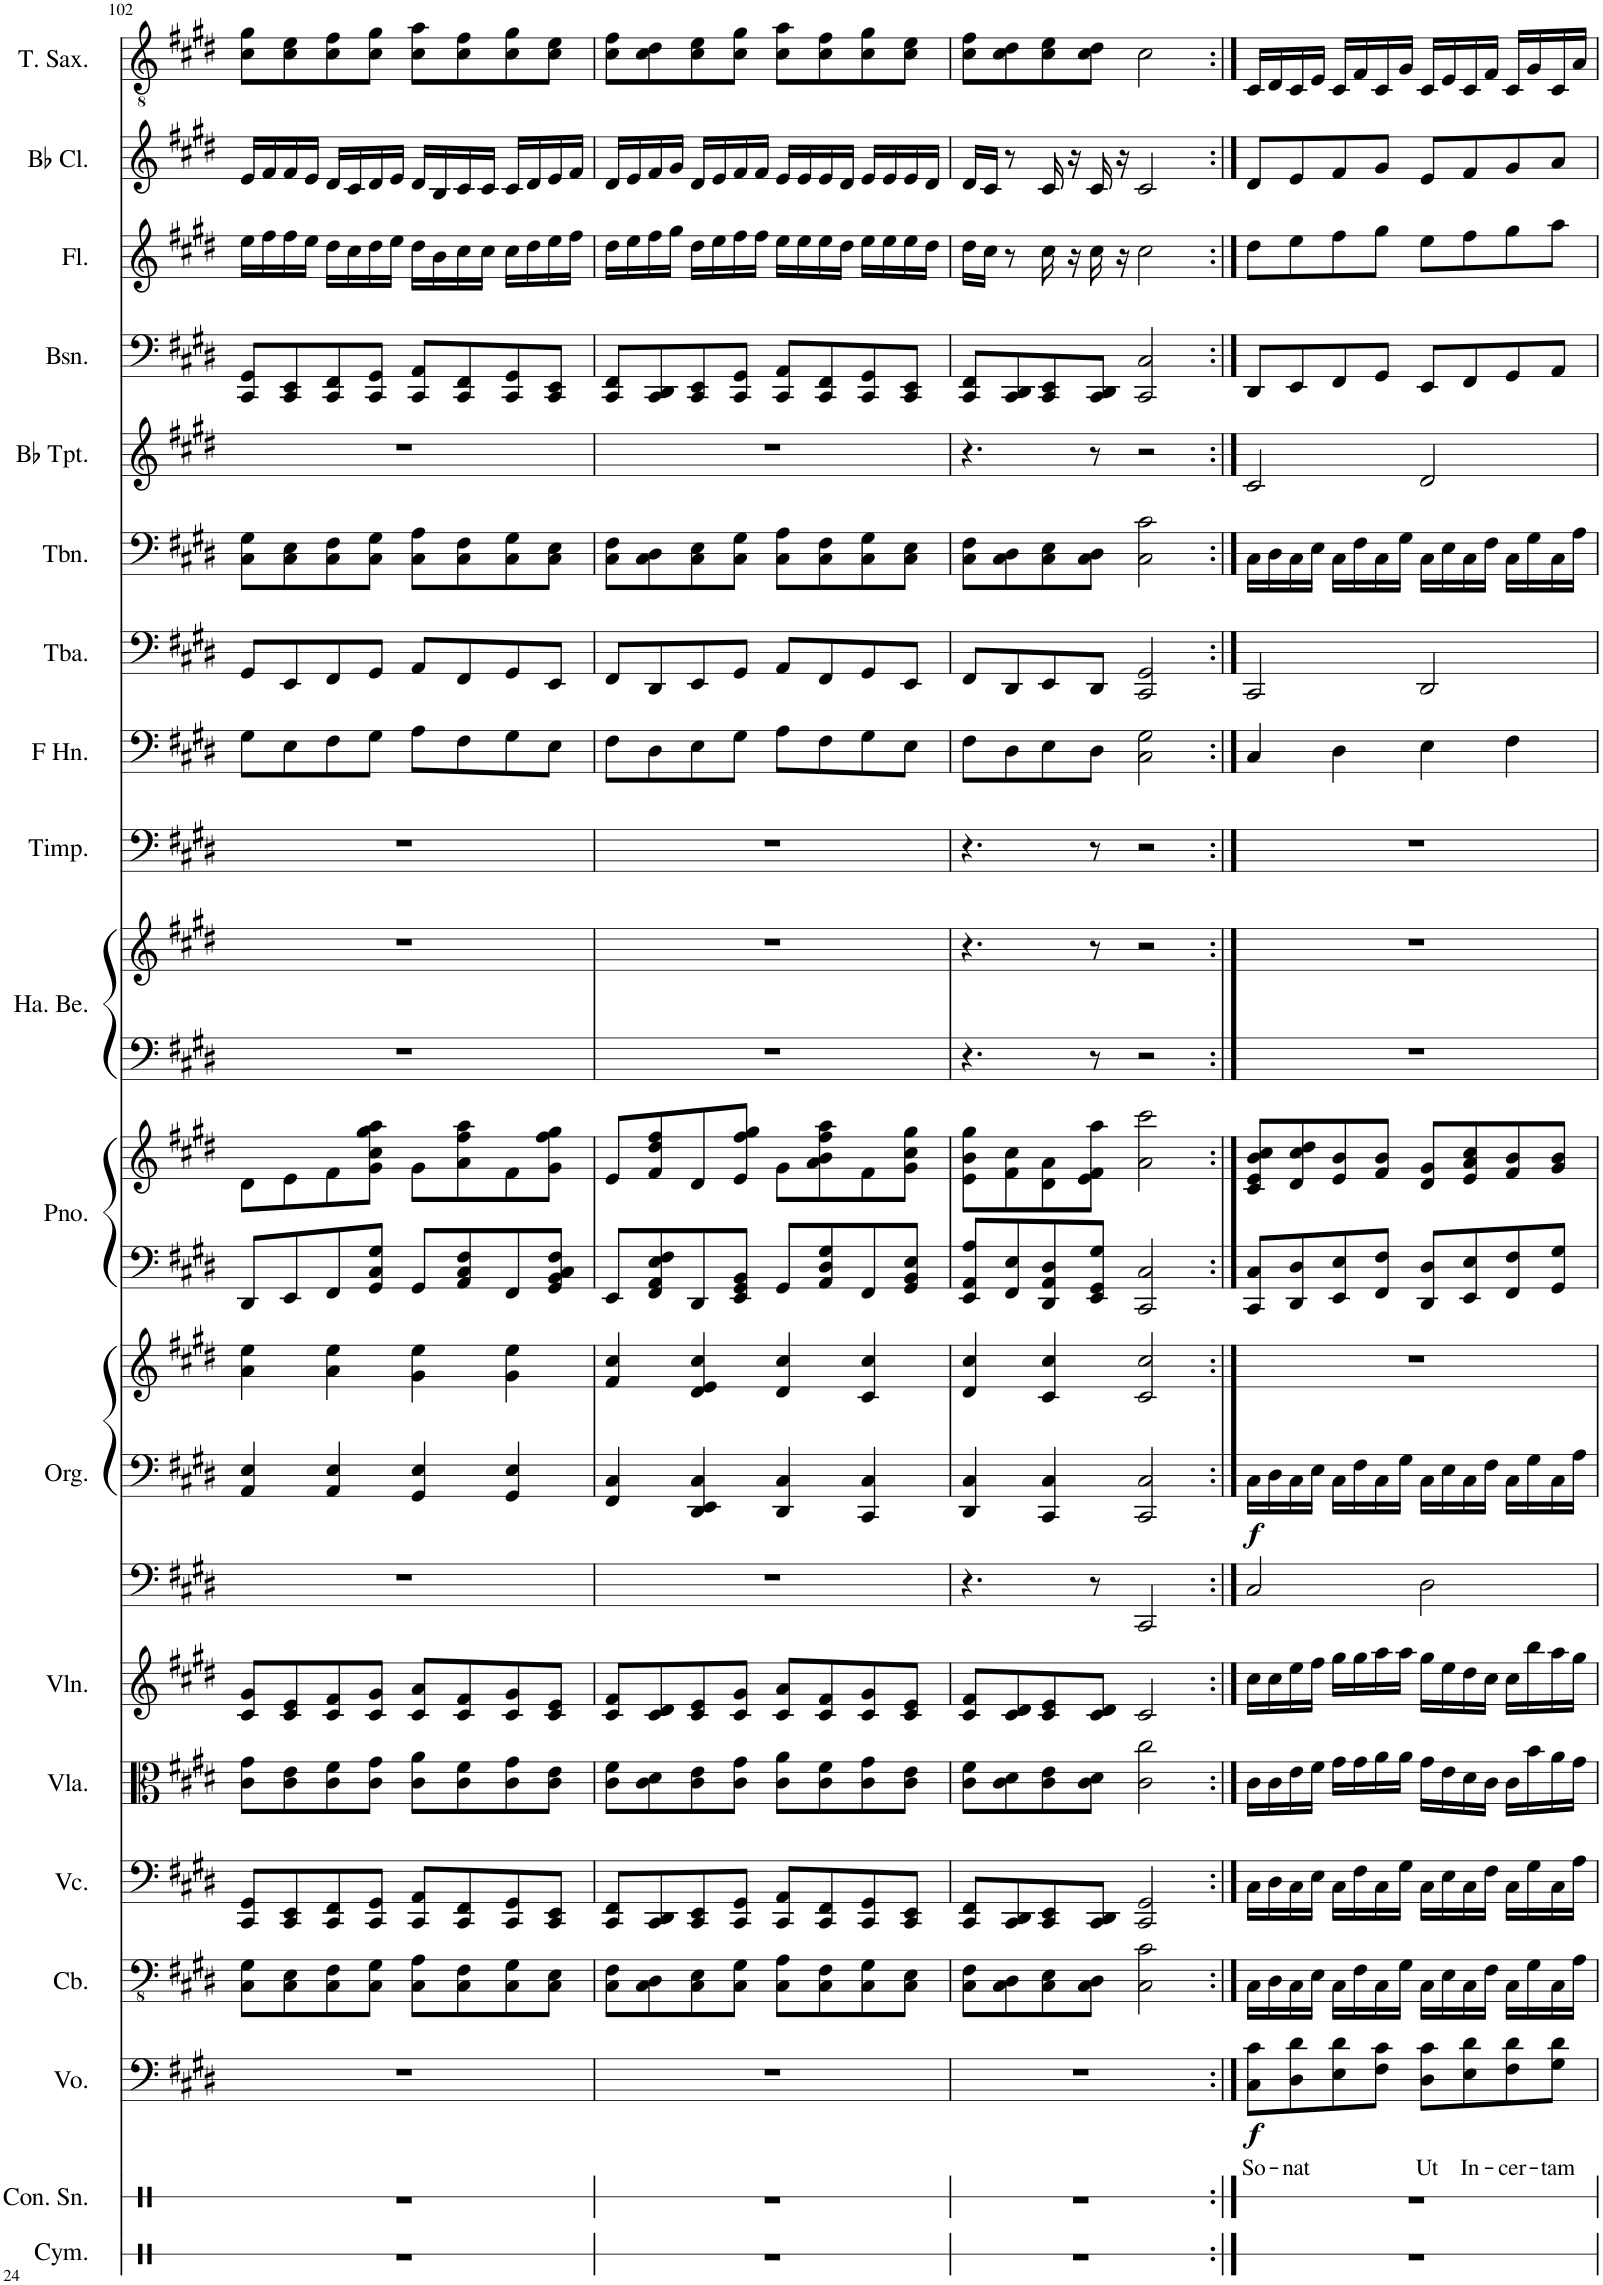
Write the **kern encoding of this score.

**kern	**kern	**kern	**text	**dynam	**kern	**kern	**kern	**kern	**kern	**kern	**kern	**dynam	**kern	**kern	**kern	**kern	**kern	**kern	**kern	**kern	**kern	**kern	**kern	**kern	**kern
*part19	*part18	*part17	*part17	*part17	*part16	*part15	*part14	*part13	*part12	*part12	*part12	*part12	*part11	*part11	*part10	*part10	*part9	*part8	*part7	*part6	*part5	*part4	*part3	*part2	*part1
*staff23	*staff22	*staff21	*staff21	*staff21	*staff20	*staff19	*staff18	*staff17	*staff16	*staff15	*staff14	*staff14/15/16	*staff13	*staff12	*staff11	*staff10	*staff9	*staff8	*staff7	*staff6	*staff5	*staff4	*staff3	*staff2	*staff1
*I"Cymbal	*I"Concert Snare Drum	*I"Voice	*	*	*I"Contrabass	*I"Violoncello	*I"Viola	*I"Violin	*I"Organ	*	*	*	*I"Piano	*	*I"Hand Bells	*	*I"Timpani	*I"Horn in F	*I"Tuba	*I"Trombone	*I"Bb Trumpet	*I"Bassoon	*I"Flute	*I"Bb Clarinet	*I"Tenor Saxophone
*I'Cym.	*I'Con. Sn.	*I'Vo.	*	*	*I'Cb.	*I'Vc.	*I'Vla.	*I'Vln.	*I'Org.	*	*	*	*I'Pno.	*	*I'Ha. Be.	*	*I'Timp.	*	*I'Tba.	*I'Tbn.	*I'Bb Tpt.	*I'Bsn.	*I'Fl.	*I'Bb Cl.	*I'T. Sax.
!!LO:PB:g=z
*clefX	*clefX	*clefF4	*	*	*clefFv4	*clefF4	*clefC3	*clefG2	*clefF4	*clefF4	*clefG2	*	*clefF4	*clefG2	*clefF4	*clefG2	*clefF4	*clefF4	*clefF4	*clefF4	*clefG2	*clefF4	*clefG2	*clefG2	*clefGv2
*	*	*	*	*	*ITrd7c12	*	*	*	*	*	*	*	*	*	*	*	*	*ITrd4c7	*	*	*ITrd1c2	*	*	*ITrd1c2	*ITrd8c14
*k[]	*k[]	*k[f#c#g#d#]	*	*	*k[f#c#g#d#]	*k[f#c#g#d#]	*k[f#c#g#d#]	*k[f#c#g#d#]	*k[f#c#g#d#]	*k[f#c#g#d#]	*k[f#c#g#d#]	*	*k[f#c#g#d#]	*k[f#c#g#d#]	*k[f#c#g#d#]	*k[f#c#g#d#]	*k[f#c#g#d#]	*k[f#c#g#d#]	*k[f#c#g#d#]	*k[f#c#g#d#]	*k[f#c#g#d#]	*k[f#c#g#d#]	*k[f#c#g#d#]	*k[f#c#g#d#]	*k[f#c#g#d#]
*M4/4	*M4/4	*M4/4	*	*	*M4/4	*M4/4	*M4/4	*M4/4	*M4/4	*M4/4	*M4/4	*	*M4/4	*M4/4	*M4/4	*M4/4	*M4/4	*M4/4	*M4/4	*M4/4	*M4/4	*M4/4	*M4/4	*M4/4	*M4/4
=102	=102	=102	=102	=102	=102	=102	=102	=102	=102	=102	=102	=102	=102	=102	=102	=102	=102	=102	=102	=102	=102	=102	=102	=102	=102
1r	1r	1r	.	.	8CC#\ 8GG#\L	8CC#/ 8GG#/L	8c#\ 8g#\L	8c#/ 8g#/L	1r	4AA/ 4E/	4a\ 4ee\	.	8DD#/L	8d#\L	1r	1r	1r	8G#\L	8GG#/L	8C#\ 8G#\L	1r	8CC#/ 8GG#/L	16ee\LL	16e/LL	8c#\ 8g#\L
.	.	.	.	.	.	.	.	.	.	.	.	.	.	.	.	.	.	.	.	.	.	.	16ff#\	16f#/	.
.	.	.	.	.	8CC#\ 8EE\	8CC#/ 8EE/	8c#\ 8e\	8c#/ 8e/	.	.	.	.	8EE/	8e\	.	.	.	8E\	8EE/	8C#\ 8E\	.	8CC#/ 8EE/	16ff#\	16f#/	8c#\ 8e\
.	.	.	.	.	.	.	.	.	.	.	.	.	.	.	.	.	.	.	.	.	.	.	16ee\JJ	16e/JJ	.
.	.	.	.	.	8CC#\ 8FF#\	8CC#/ 8FF#/	8c#\ 8f#\	8c#/ 8f#/	.	4AA/ 4E/	4a\ 4ee\	.	8FF#/	8f#\	.	.	.	8F#\	8FF#/	8C#\ 8F#\	.	8CC#/ 8FF#/	16dd#\LL	16d#/LL	8c#\ 8f#\
.	.	.	.	.	.	.	.	.	.	.	.	.	.	.	.	.	.	.	.	.	.	.	16cc#\	16c#/	.
.	.	.	.	.	8CC#\ 8GG#\J	8CC#/ 8GG#/J	8c#\ 8g#\J	8c#/ 8g#/J	.	.	.	.	8GG#/ 8C#/ 8G#/J	8g#\ 8cc#\ 8gg#\ 8aa\J	.	.	.	8G#\J	8GG#/J	8C#\ 8G#\J	.	8CC#/ 8GG#/J	16dd#\	16d#/	8c#\ 8g#\J
.	.	.	.	.	.	.	.	.	.	.	.	.	.	.	.	.	.	.	.	.	.	.	16ee\JJ	16e/JJ	.
.	.	.	.	.	8CC#\ 8AA\L	8CC#/ 8AA/L	8c#\ 8a\L	8c#/ 8a/L	.	4GG#/ 4E/	4g#\ 4ee\	.	8GG#/L	8g#\L	.	.	.	8A\L	8AA/L	8C#\ 8A\L	.	8CC#/ 8AA/L	16dd#\LL	16d#/LL	8c#\ 8a\L
.	.	.	.	.	.	.	.	.	.	.	.	.	.	.	.	.	.	.	.	.	.	.	16b\	16B/	.
.	.	.	.	.	8CC#\ 8FF#\	8CC#/ 8FF#/	8c#\ 8f#\	8c#/ 8f#/	.	.	.	.	8AA/ 8C#/ 8F#/	8a\ 8ff#\ 8aa\	.	.	.	8F#\	8FF#/	8C#\ 8F#\	.	8CC#/ 8FF#/	16cc#\	16c#/	8c#\ 8f#\
.	.	.	.	.	.	.	.	.	.	.	.	.	.	.	.	.	.	.	.	.	.	.	16cc#\JJ	16c#/JJ	.
.	.	.	.	.	8CC#\ 8GG#\	8CC#/ 8GG#/	8c#\ 8g#\	8c#/ 8g#/	.	4GG#/ 4E/	4g#\ 4ee\	.	8FF#/	8f#\	.	.	.	8G#\	8GG#/	8C#\ 8G#\	.	8CC#/ 8GG#/	16cc#\LL	16c#/LL	8c#\ 8g#\
.	.	.	.	.	.	.	.	.	.	.	.	.	.	.	.	.	.	.	.	.	.	.	16dd#\	16d#/	.
.	.	.	.	.	8CC#\ 8EE\J	8CC#/ 8EE/J	8c#\ 8e\J	8c#/ 8e/J	.	.	.	.	8GG#/ 8BB/ 8C#/ 8F#/J	8g#\ 8ff#\ 8gg#\J	.	.	.	8E\J	8EE/J	8C#\ 8E\J	.	8CC#/ 8EE/J	16ee\	16e/	8c#\ 8e\J
.	.	.	.	.	.	.	.	.	.	.	.	.	.	.	.	.	.	.	.	.	.	.	16ff#\JJ	16f#/JJ	.
=103	=103	=103	=103	=103	=103	=103	=103	=103	=103	=103	=103	=103	=103	=103	=103	=103	=103	=103	=103	=103	=103	=103	=103	=103	=103
1r	1r	1r	.	.	8CC#\ 8FF#\L	8CC#/ 8FF#/L	8c#\ 8f#\L	8c#/ 8f#/L	1r	4FF#/ 4C#/	4f#/ 4cc#/	.	8EE/L	8e/L	1r	1r	1r	8F#\L	8FF#/L	8C#\ 8F#\L	1r	8CC#/ 8FF#/L	16dd#\LL	16d#/LL	8c#\ 8f#\L
.	.	.	.	.	.	.	.	.	.	.	.	.	.	.	.	.	.	.	.	.	.	.	16ee\	16e/	.
.	.	.	.	.	8CC#\ 8DD#\	8CC#/ 8DD#/	8c#\ 8d#\	8c#/ 8d#/	.	.	.	.	8FF#/ 8AA/ 8E/ 8F#/	8f#/ 8dd#/ 8ff#/	.	.	.	8D#\	8DD#/	8C#\ 8D#\	.	8CC#/ 8DD#/	16ff#\	16f#/	8c#\ 8d#\
.	.	.	.	.	.	.	.	.	.	.	.	.	.	.	.	.	.	.	.	.	.	.	16gg#\JJ	16g#/JJ	.
.	.	.	.	.	8CC#\ 8EE\	8CC#/ 8EE/	8c#\ 8e\	8c#/ 8e/	.	4DD#/ 4EE/ 4C#/	4d#/ 4e/ 4cc#/	.	8DD#/	8d#/	.	.	.	8E\	8EE/	8C#\ 8E\	.	8CC#/ 8EE/	16dd#\LL	16d#/LL	8c#\ 8e\
.	.	.	.	.	.	.	.	.	.	.	.	.	.	.	.	.	.	.	.	.	.	.	16ee\	16e/	.
.	.	.	.	.	8CC#\ 8GG#\J	8CC#/ 8GG#/J	8c#\ 8g#\J	8c#/ 8g#/J	.	.	.	.	8EE/ 8GG#/ 8BB/J	8e/ 8ff#/ 8gg#/J	.	.	.	8G#\J	8GG#/J	8C#\ 8G#\J	.	8CC#/ 8GG#/J	16ff#\	16f#/	8c#\ 8g#\J
.	.	.	.	.	.	.	.	.	.	.	.	.	.	.	.	.	.	.	.	.	.	.	16ff#\JJ	16f#/JJ	.
.	.	.	.	.	8CC#\ 8AA\L	8CC#/ 8AA/L	8c#\ 8a\L	8c#/ 8a/L	.	4DD#/ 4C#/	4d#/ 4cc#/	.	8GG#/L	8g#\L	.	.	.	8A\L	8AA/L	8C#\ 8A\L	.	8CC#/ 8AA/L	16ee\LL	16e/LL	8c#\ 8a\L
.	.	.	.	.	.	.	.	.	.	.	.	.	.	.	.	.	.	.	.	.	.	.	16ee\	16e/	.
.	.	.	.	.	8CC#\ 8FF#\	8CC#/ 8FF#/	8c#\ 8f#\	8c#/ 8f#/	.	.	.	.	8AA/ 8D#/ 8G#/	8a\ 8b\ 8ff#\ 8aa\	.	.	.	8F#\	8FF#/	8C#\ 8F#\	.	8CC#/ 8FF#/	16ee\	16e/	8c#\ 8f#\
.	.	.	.	.	.	.	.	.	.	.	.	.	.	.	.	.	.	.	.	.	.	.	16dd#\JJ	16d#/JJ	.
.	.	.	.	.	8CC#\ 8GG#\	8CC#/ 8GG#/	8c#\ 8g#\	8c#/ 8g#/	.	4CC#/ 4C#/	4c#/ 4cc#/	.	8FF#/	8f#\	.	.	.	8G#\	8GG#/	8C#\ 8G#\	.	8CC#/ 8GG#/	16ee\LL	16e/LL	8c#\ 8g#\
.	.	.	.	.	.	.	.	.	.	.	.	.	.	.	.	.	.	.	.	.	.	.	16ee\	16e/	.
.	.	.	.	.	8CC#\ 8EE\J	8CC#/ 8EE/J	8c#\ 8e\J	8c#/ 8e/J	.	.	.	.	8GG#/ 8BB/ 8E/J	8g#\ 8cc#\ 8gg#\J	.	.	.	8E\J	8EE/J	8C#\ 8E\J	.	8CC#/ 8EE/J	16ee\	16e/	8c#\ 8e\J
.	.	.	.	.	.	.	.	.	.	.	.	.	.	.	.	.	.	.	.	.	.	.	16dd#\JJ	16d#/JJ	.
=104	=104	=104	=104	=104	=104	=104	=104	=104	=104	=104	=104	=104	=104	=104	=104	=104	=104	=104	=104	=104	=104	=104	=104	=104	=104
1r	1r	1r	.	.	8CC#\ 8FF#\L	8CC#/ 8FF#/L	8c#\ 8f#\L	8c#/ 8f#/L	4.r	4DD#/ 4C#/	4d#/ 4cc#/	.	8EE/ 8AA/ 8A/L	8e\ 8b\ 8gg#\L	4.r	4.r	4.r	8F#\L	8FF#/L	8C#\ 8F#\L	4.r	8CC#/ 8FF#/L	16dd#\LL	16d#/LL	8c#\ 8f#\L
.	.	.	.	.	.	.	.	.	.	.	.	.	.	.	.	.	.	.	.	.	.	.	16cc#\JJ	16c#/JJ	.
.	.	.	.	.	8CC#\ 8DD#\	8CC#/ 8DD#/	8c#\ 8d#\	8c#/ 8d#/	.	.	.	.	8FF#/ 8E/	8f#\ 8cc#\	.	.	.	8D#\	8DD#/	8C#\ 8D#\	.	8CC#/ 8DD#/	8r	8r	8c#\ 8d#\
.	.	.	.	.	8CC#\ 8EE\	8CC#/ 8EE/	8c#\ 8e\	8c#/ 8e/	.	4CC#/ 4C#/	4c#/ 4cc#/	.	8DD#/ 8AA/ 8D#/	8d#\ 8a\	.	.	.	8E\	8EE/	8C#\ 8E\	.	8CC#/ 8EE/	16cc#\	16c#/	8c#\ 8e\
.	.	.	.	.	.	.	.	.	.	.	.	.	.	.	.	.	.	.	.	.	.	.	16r	16r	.
.	.	.	.	.	8CC#\ 8DD#\J	8CC#/ 8DD#/J	8c#\ 8d#\J	8c#/ 8d#/J	8r	.	.	.	8EE/ 8GG#/ 8G#/J	8e\ 8f#\ 8aa\J	8r	8r	8r	8D#\J	8DD#/J	8C#\ 8D#\J	8r	8CC#/ 8DD#/J	16cc#\	16c#/	8c#\ 8d#\J
.	.	.	.	.	.	.	.	.	.	.	.	.	.	.	.	.	.	.	.	.	.	.	16r	16r	.
.	.	.	.	.	2CC#\ 2C#\	2CC#/ 2GG#/	2c#\ 2cc#\	2c#/	2CC#/	2CC#/ 2C#/	2c#/ 2cc#/	.	2CC#/ 2C#/	2a\ 2ccc#\	2r	2r	2r	2C#\ 2G#\	2CC#/ 2GG#/	2C#\ 2c#\	2r	2CC#/ 2C#/	2cc#\	2c#/	2c#\
=105:|!	=105:|!	=105:|!	=105:|!	=105:|!	=105:|!	=105:|!	=105:|!	=105:|!	=105:|!	=105:|!	=105:|!	=105:|!	=105:|!	=105:|!	=105:|!	=105:|!	=105:|!	=105:|!	=105:|!	=105:|!	=105:|!	=105:|!	=105:|!	=105:|!	=105:|!
!	!	!	!LO:LY:b	!LO:DY:b	!	!	!	!	!	!	!	!LO:DY:b=2	!	!	!	!	!	!	!	!	!	!	!	!	!
1r	1r	8C#\ 8c#\L	So-	f	16CC#\LL	16C#\LL	16c#\LL	16cc#\LL	2C#/	16C#\LL	1r	f	8CC#/ 8C#/L	8c#/ 8e/ 8b/ 8cc#/L	1r	1r	1r	4C#/	2CC#/	16C#\LL	2c#/	8DD#/L	8dd#\L	8d#/L	16C#/LL
.	.	.	.	.	16DD#\	16D#\	16c#\	16cc#\	.	16D#\	.	.	.	.	.	.	.	.	.	16D#\	.	.	.	.	16D#/
!	!	!	!LO:LY:b	!	!	!	!	!	!	!	!	!	!	!	!	!	!	!	!	!	!	!	!	!	!
.	.	8D#\ 8d#\	-nat	.	16CC#\	16C#\	16e\	16ee\	.	16C#\	.	.	8DD#/ 8D#/	8d#/ 8cc#/ 8dd#/	.	.	.	.	.	16C#\	.	8EE/	8ee\	8e/	16C#/
.	.	.	.	.	16EE\JJ	16E\JJ	16f#\JJ	16ff#\JJ	.	16E\JJ	.	.	.	.	.	.	.	.	.	16E\JJ	.	.	.	.	16E/JJ
.	.	8E\ 8d#\	.	.	16CC#\LL	16C#\LL	16g#\LL	16gg#\LL	.	16C#\LL	.	.	8EE/ 8E/	8e/ 8b/	.	.	.	4D#\	.	16C#\LL	.	8FF#/	8ff#\	8f#/	16C#/LL
.	.	.	.	.	16FF#\	16F#\	16g#\	16gg#\	.	16F#\	.	.	.	.	.	.	.	.	.	16F#\	.	.	.	.	16F#/
.	.	8F#\ 8c#\J	.	.	16CC#\	16C#\	16a\	16aa\	.	16C#\	.	.	8FF#/ 8F#/J	8f#/ 8b/J	.	.	.	.	.	16C#\	.	8GG#/J	8gg#\J	8g#/J	16C#/
.	.	.	.	.	16GG#\JJ	16G#\JJ	16a\JJ	16aa\JJ	.	16G#\JJ	.	.	.	.	.	.	.	.	.	16G#\JJ	.	.	.	.	16G#/JJ
!	!	!	!LO:LY:b	!	!	!	!	!	!	!	!	!	!	!	!	!	!	!	!	!	!	!	!	!	!
.	.	8D#\ 8c#\L	Ut	.	16CC#\LL	16C#\LL	16g#\LL	16gg#\LL	2D#\	16C#\LL	.	.	8DD#/ 8D#/L	8d#/ 8g#/L	.	.	.	4E\	2DD#/	16C#\LL	2d#/	8EE/L	8ee\L	8e/L	16C#/LL
.	.	.	.	.	16EE\	16E\	16e\	16ee\	.	16E\	.	.	.	.	.	.	.	.	.	16E\	.	.	.	.	16E/
!	!	!	!LO:LY:b	!	!	!	!	!	!	!	!	!	!	!	!	!	!	!	!	!	!	!	!	!	!
.	.	8E\ 8d#\	In-	.	16CC#\	16C#\	16d#\	16dd#\	.	16C#\	.	.	8EE/ 8E/	8e/ 8a/ 8cc#/	.	.	.	.	.	16C#\	.	8FF#/	8ff#\	8f#/	16C#/
.	.	.	.	.	16FF#\JJ	16F#\JJ	16c#\JJ	16cc#\JJ	.	16F#\JJ	.	.	.	.	.	.	.	.	.	16F#\JJ	.	.	.	.	16F#/JJ
!	!	!	!LO:LY:b	!	!	!	!	!	!	!	!	!	!	!	!	!	!	!	!	!	!	!	!	!	!
.	.	8F#\ 8d#\	-cer-	.	16CC#\LL	16C#\LL	16c#\LL	16cc#\LL	.	16C#\LL	.	.	8FF#/ 8F#/	8f#/ 8b/	.	.	.	4F#\	.	16C#\LL	.	8GG#/	8gg#\	8g#/	16C#/LL
.	.	.	.	.	16GG#\	16G#\	16b\	16bb\	.	16G#\	.	.	.	.	.	.	.	.	.	16G#\	.	.	.	.	16G#/
!	!	!	!LO:LY:b	!	!	!	!	!	!	!	!	!	!	!	!	!	!	!	!	!	!	!	!	!	!
.	.	8G#\ 8d#\J	-tam	.	16CC#\	16C#\	16a\	16aa\	.	16C#\	.	.	8GG#/ 8G#/J	8g#/ 8b/J	.	.	.	.	.	16C#\	.	8AA/J	8aa\J	8a/J	16C#/
.	.	.	.	.	16AA\JJ	16A\JJ	16g#\JJ	16gg#\JJ	.	16A\JJ	.	.	.	.	.	.	.	.	.	16A\JJ	.	.	.	.	16A/JJ
=	=	=	=	=	=	=	=	=	=	=	=	=	=	=	=	=	=	=	=	=	=	=	=	=	=
*-	*-	*-	*-	*-	*-	*-	*-	*-	*-	*-	*-	*-	*-	*-	*-	*-	*-	*-	*-	*-	*-	*-	*-	*-	*-
